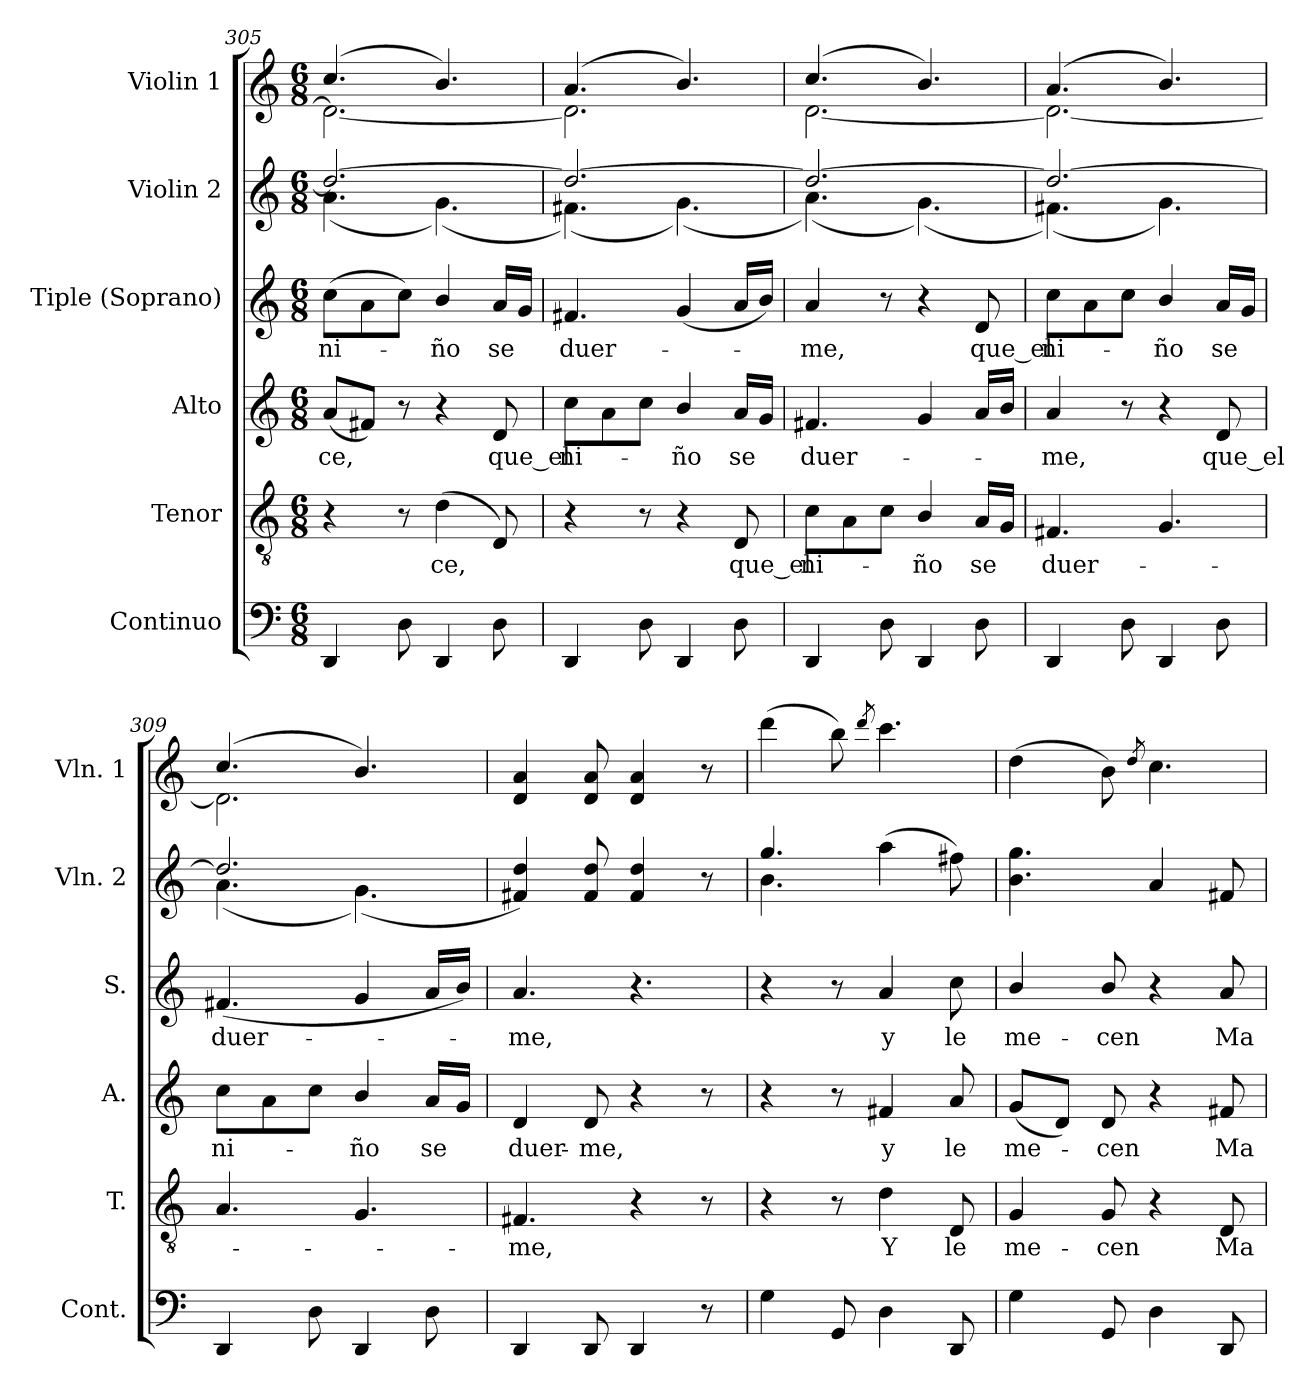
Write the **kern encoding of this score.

**kern	**kern	**text	**kern	**text	**kern	**text	**kern	**kern
*part6	*part5	*part5	*part4	*part4	*part3	*part3	*part2	*part1
*staff6	*staff5	*staff5	*staff4	*staff4	*staff3	*staff3	*staff2	*staff1
*I"Continuo	*I"Tenor	*	*I"Alto	*	*I"Tiple (Soprano)	*	*I"Violin 2	*I"Violin 1
*I'Cont.	*I'T.	*	*I'A.	*	*I'S.	*	*I'Vln. 2	*I'Vln. 1
*clefF4	*clefGv2	*	*clefG2	*	*clefG2	*	*clefG2	*clefG2
*	*ITrd7c12	*	*	*	*	*	*	*
*k[]	*k[]	*	*k[]	*	*k[]	*	*k[]	*k[]
*C:	*C:	*	*C:	*	*C:	*	*C:	*C:
*M6/8	*M6/8	*	*M6/8	*	*M6/8	*	*M6/8	*M6/8
=305	=305	=305	=305	=305	=305	=305	=305	=305
!	!	!	!	!LO:LY:b:color=#000000	!	!	!	!
!	!	!	!	!	!	!LO:LY:b:color=#000000	!	!
*	*	*	*	*	*	*	*^	*^
4DDi/	4r	.	(8ai/L	ce,	(8cci\L	ni-	2.ddi/_	(4.ai\	(4.cci/	2.di\_
.	.	.	8f#Xi/J)	.	8ai\	.	.	.	.	.
8Di\	8r	.	8r	.	8cci\J)	.	.	.	.	.
!	!	!LO:LY:b:color=#000000	!	!	!	!	!	!	!	!
!	!	!	!	!	!	!LO:LY:b:color=#000000	!	!	!	!
4DDi/	(4Di\	ce,	4r	.	4bi/	-ño	.	(4.gi\)	4.bi/)	.
!	!	!	!	!LO:LY:b:color=#000000	!	!	!	!	!	!
!	!	!	!	!	!	!LO:LY:b:color=#000000	!	!	!	!
8Di\	8DDi/)	.	8di/	que_el	16ai/LL	se	.	.	.	.
.	.	.	.	.	16gi/JJ	.	.	.	.	.
!!LO:LB:g=z	!!
=306	=306	=306	=306	=306	=306	=306	=306	=306	=306	=306
!	!	!	!	!LO:LY:b:color=#000000	!	!	!	!	!	!
!	!	!	!	!	!	!LO:LY:b:color=#000000	!	!	!	!
4DDi/	4r	.	8cci\L	ni-	4.f#Xi/	duer-	2.ddi/_	(4.f#Xi\)	(4.ai/	2.di\]
.	.	.	8ai\	.	.	.	.	.	.	.
8Di\	8r	.	8cci\J	.	.	.	.	.	.	.
!	!	!	!	!LO:LY:b:color=#000000	!	!	!	!	!	!
4DDi/	4r	.	4bi/	-ño	(4gi/	.	.	(4.gi\)	4.bi/)	.
!	!	!LO:LY:b:color=#000000	!	!	!	!	!	!	!	!
!	!	!	!	!LO:LY:b:color=#000000	!	!	!	!	!	!
8Di\	8DDi/	que_el	16ai/LL	se	16ai/LL	.	.	.	.	.
.	.	.	16gi/JJ	.	16bi/JJ)	.	.	.	.	.
=307	=307	=307	=307	=307	=307	=307	=307	=307	=307	=307
!	!	!LO:LY:b:color=#000000	!	!	!	!	!	!	!	!
!	!	!	!	!LO:LY:b:color=#000000	!	!	!	!	!	!
!	!	!	!	!	!	!LO:LY:b:color=#000000	!	!	!	!
4DDi/	8Ci\L	ni-	4.f#Xi/	duer-	4ai/	-me,	2.ddi/_	(4.ai\)	(4.cci/	[2.di\
.	8AAi\	.	.	.	.	.	.	.	.	.
8Di\	8Ci\J	.	.	.	8r	.	.	.	.	.
!	!	!LO:LY:b:color=#000000	!	!	!	!	!	!	!	!
4DDi/	4BBi/	-ño	4gi/	.	4r	.	.	(4.gi\)	4.bi/)	.
!	!	!LO:LY:b:color=#000000	!	!	!	!	!	!	!	!
!	!	!	!	!	!	!LO:LY:b:color=#000000	!	!	!	!
8Di\	16AAi/LL	se	16ai/LL	.	8di/	que_el	.	.	.	.
.	16GGi/JJ	.	16bi/JJ	.	.	.	.	.	.	.
=308	=308	=308	=308	=308	=308	=308	=308	=308	=308	=308
!	!	!LO:LY:b:color=#000000	!	!	!	!	!	!	!	!
!	!	!	!	!LO:LY:b:color=#000000	!	!	!	!	!	!
!	!	!	!	!	!	!LO:LY:b:color=#000000	!	!	!	!
4DDi/	4.FF#Xi/	duer-	4ai/	-me,	8cci\L	ni-	2.ddi/_	(4.f#Xi\)	(4.ai/	2.di\_
.	.	.	.	.	8ai\	.	.	.	.	.
8Di\	.	.	8r	.	8cci\J	.	.	.	.	.
!	!	!	!	!	!	!LO:LY:b:color=#000000	!	!	!	!
4DDi/	4.GGi/	.	4r	.	4bi/	-ño	.	4.gi\)	4.bi/)	.
!	!	!	!	!LO:LY:b:color=#000000	!	!	!	!	!	!
!	!	!	!	!	!	!LO:LY:b:color=#000000	!	!	!	!
8Di\	.	.	8di/	que_el	16ai/LL	se	.	.	.	.
.	.	.	.	.	16gi/JJ	.	.	.	.	.
=309	=309	=309	=309	=309	=309	=309	=309	=309	=309	=309
!	!	!	!	!LO:LY:b:color=#000000	!	!	!	!	!	!
!	!	!	!	!	!	!LO:LY:b:color=#000000	!	!	!	!
4DDi/	4.AAi/	.	8cci\L	ni-	(4.f#Xi/	duer-	2.ddi/]	(4.ai\	(4.cci/	2.di\]
.	.	.	8ai\	.	.	.	.	.	.	.
8Di\	.	.	8cci\J	.	.	.	.	.	.	.
!	!	!	!	!LO:LY:b:color=#000000	!	!	!	!	!	!
4DDi/	4.GGi/	.	4bi/	-ño	4gi/	.	.	(4.gi\)	4.bi/)	.
!	!	!	!	!LO:LY:b:color=#000000	!	!	!	!	!	!
8Di\	.	.	16ai/LL	se	16ai/LL	.	.	.	.	.
.	.	.	16gi/JJ	.	16bi/JJ)	.	.	.	.	.
*	*	*	*	*	*	*	*v	*v	*	*
*	*	*	*	*	*	*	*	*v	*v
=310	=310	=310	=310	=310	=310	=310	=310	=310
!	!	!LO:LY:b:color=#000000	!	!	!	!	!	!
!	!	!	!	!LO:LY:b:color=#000000	!	!	!	!
!	!	!	!	!	!	!LO:LY:b:color=#000000	!	!
4DDi/	4.FF#Xi/	-me,	4di/	duer-	4.ai/	-me,	4f#Xi/ 4ddi)	4di/ 4ai
!	!	!	!	!LO:LY:b:color=#000000	!	!	!	!
8DDi/	.	.	8di/	-me,	.	.	8f#i/ 8ddi	8di/ 8ai
4DDi/	4r	.	4r	.	4.r	.	4f#i/ 4ddi	4di/ 4ai
8r	8r	.	8r	.	.	.	8r	8r
!!LO:PB:g=z
=311	=311	=311	=311	=311	=311	=311	=311	=311
*	*	*	*	*	*	*	*^	*
4Gi\	4r	.	4r	.	4r	.	4.ggi/	4.bi\	(4dddi\
8GGi/	8r	.	8r	.	8r	.	.	.	8bbi\)
.	.	.	.	.	.	.	.	.	8qdddi/
!	!	!LO:LY:b:color=#000000	!	!	!	!	!	!	!
!	!	!	!	!LO:LY:b:color=#000000	!	!	!	!	!
!	!	!	!	!	!	!LO:LY:b:color=#000000	!	!	!
4Di\	4Di\	Y	4f#Xi/	y	4ai/	y	(4aai\	4.ryy	4.ccci\
!	!	!LO:LY:b:color=#000000	!	!	!	!	!	!	!
!	!	!	!	!LO:LY:b:color=#000000	!	!	!	!	!
!	!	!	!	!	!	!LO:LY:b:color=#000000	!	!	!
8DDi/	8DDi/	le	8ai/	le	8cci\	le	8ff#Xi\)	.	.
*	*	*	*	*	*	*	*v	*v	*
=312	=312	=312	=312	=312	=312	=312	=312	=312
!	!	!LO:LY:b:color=#000000	!	!	!	!	!	!
!	!	!	!	!LO:LY:b:color=#000000	!	!	!	!
!	!	!	!	!	!	!LO:LY:b:color=#000000	!	!
4Gi\	4GGi/	me-	(8gi/L	me-	4bi/	me-	4.bi\ 4.ggi	(4ddi\
.	.	.	8di/J)	.	.	.	.	.
!	!	!LO:LY:b:color=#000000	!	!	!	!	!	!
!	!	!	!	!LO:LY:b:color=#000000	!	!	!	!
!	!	!	!	!	!	!LO:LY:b:color=#000000	!	!
8GGi/	8GGi/	-cen	8di/	-cen	8bi/	-cen	.	8bi\)
.	.	.	.	.	.	.	.	8qddi/
4Di\	4r	.	4r	.	4r	.	4ai/	4.cci\
!	!	!LO:LY:b:color=#000000	!	!	!	!	!	!
!	!	!	!	!LO:LY:b:color=#000000	!	!	!	!
!	!	!	!	!	!	!LO:LY:b:color=#000000	!	!
8DDi/	8DDi/	Ma-	8f#Xi/	Ma-	8ai/	Ma-	8f#Xi/	.
=	=	=	=	=	=	=	=	=
*-	*-	*-	*-	*-	*-	*-	*-	*-
